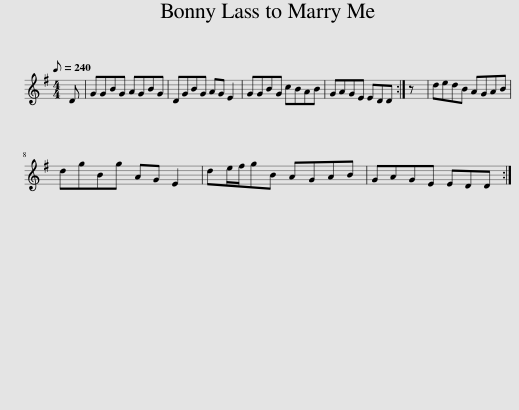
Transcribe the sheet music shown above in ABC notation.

X:1
L:1/8
Q:1/8=240
M:4/4
I:linebreak $
K:G
V:1 treble
V:1
 D | GGBG AGBG | DGBG AG E2 | GGBG cBAB | GAGE EDD :| %5
 z | dedB AGAB |$ dgBg AG E2 | de/f/gB AGAB | GAGE EDD :| %10
